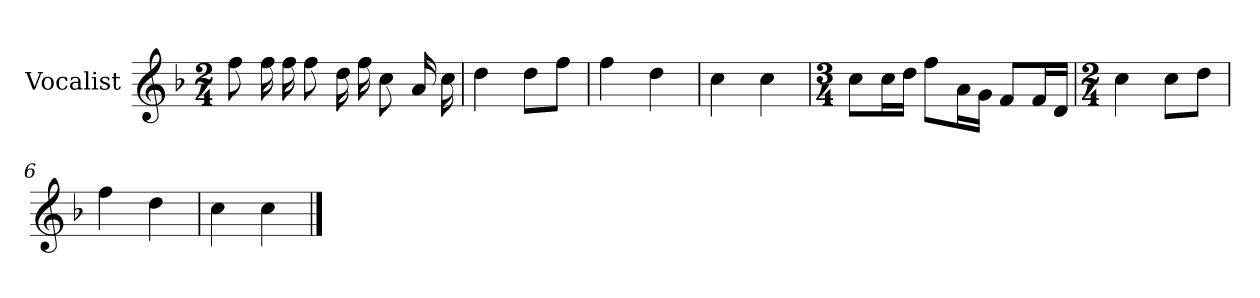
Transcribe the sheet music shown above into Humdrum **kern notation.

**kern
*part1
*staff1
*I"Vocalist
*k[b-]
*F:
*M2/4
=
8ff
16ff
16ff
8ff
16dd
16ff
8cc
16a
16cc
=1
4dd
8ddL
8ffJ
=2
4ff
4dd
=3
4cc
4cc
=4
*M3/4
8ccL
16ccL
16ddJJ
8ffL
16aL
16gJJ
8fL
16fL
16dJJ
=5
*M2/4
4cc
8ccL
8ddJ
=6
4ff
4dd
=7
4cc
4cc
==
*-
